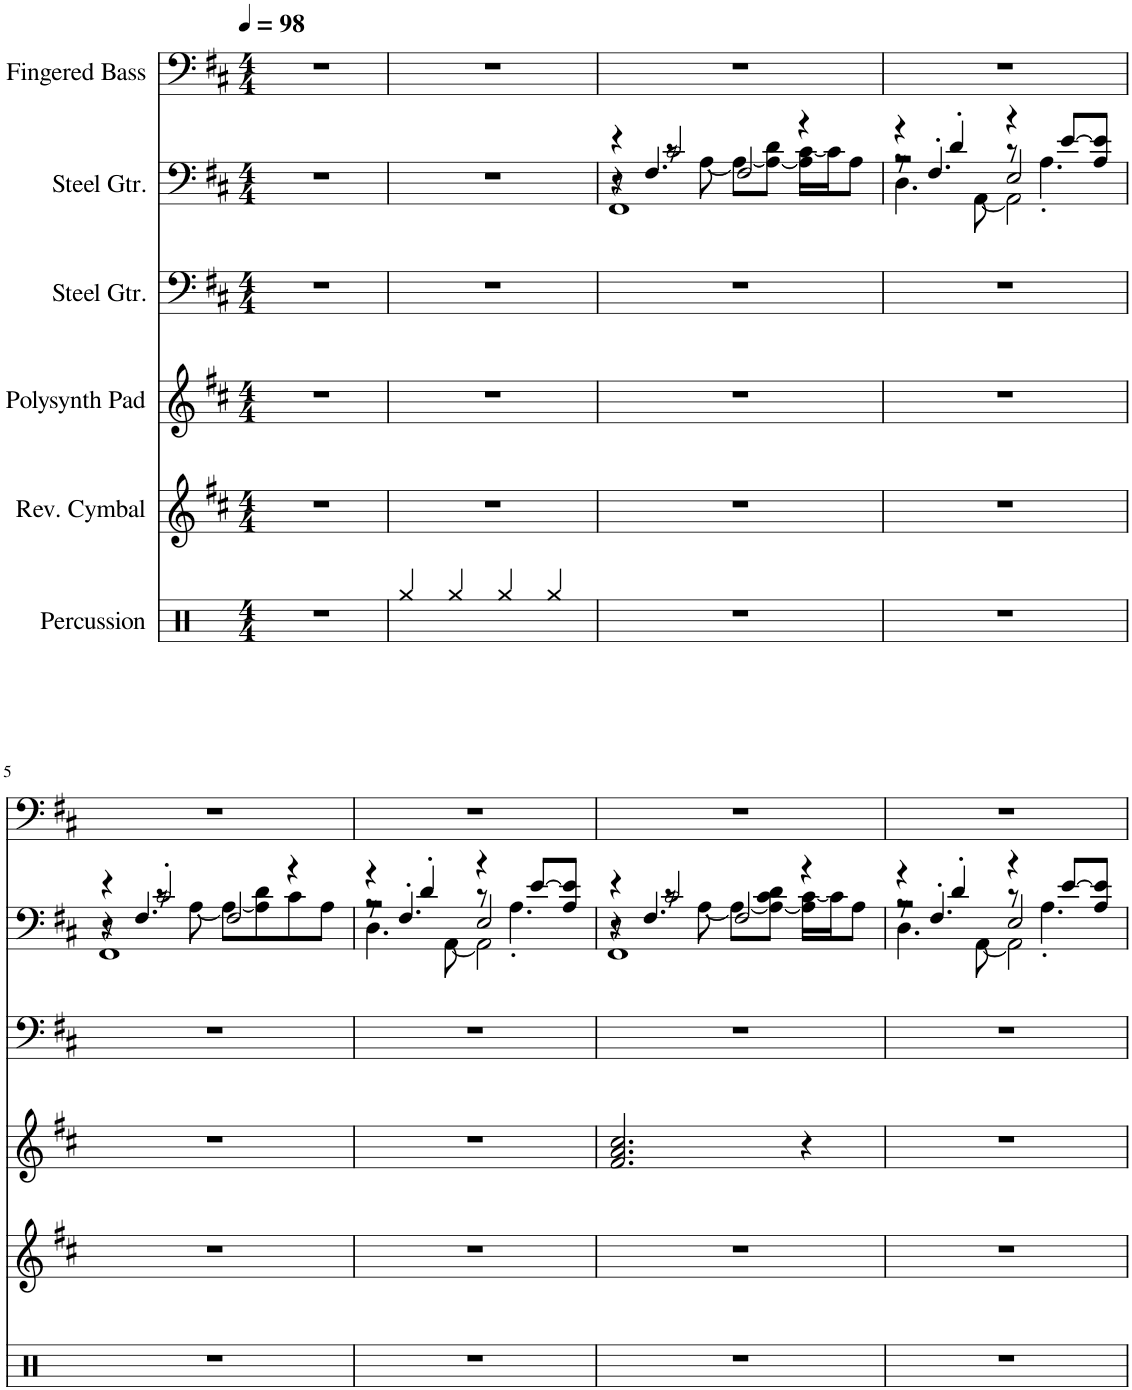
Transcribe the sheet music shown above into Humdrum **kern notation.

**kern	**kern	**kern	**kern	**kern	**kern
*part6	*part5	*part4	*part3	*part2	*part1
*staff6	*staff5	*staff4	*staff3	*staff2	*staff1
*I"Percussion	*I"Rev. Cymbal	*I"Polysynth Pad	*I"Steel Gtr.	*I"Steel Gtr.	*I"Fingered Bass
*clefX	*clefG2	*clefG2	*clefF4	*clefF4	*clefF4
*k[]	*k[f#c#]	*k[f#c#]	*k[f#c#]	*k[f#c#]	*k[f#c#]
*M4/4	*M4/4	*M4/4	*M4/4	*M4/4	*M4/4
*MM98	*MM98	*MM98	*MM98	*MM98	*MM98
=1	=1	=1	=1	=1	=1
1r	1r	1r	1r	1r	1r
=2	=2	=2	=2	=2	=2
4Rgg/	1r	1r	1r	1r	1r
4Rgg/	.	.	.	.	.
4Rgg/	.	.	.	.	.
4Rgg/	.	.	.	.	.
=3	=3	=3	=3	=3	=3
*	*	*	*	*^	*
*	*	*	*	*	*^	*
*	*	*	*	*	*	*^	*
1r	1r	1r	1r	4r	4r	8r	1FF#	1r
.	.	.	.	.	.	4.F#/	.	.
.	.	.	.	2c#/	8r	.	.	.
.	.	.	.	.	[8A\	.	.	.
.	.	.	.	.	8A\L_	2F#/	.	.
.	.	.	.	.	8A\_ 8d\J	.	.	.
.	.	.	.	4r	16A\] [16c#\LL	.	.	.
.	.	.	.	.	16c#\J]	.	.	.
.	.	.	.	.	8A\J	.	.	.
=4	=4	=4	=4	=4	=4	=4	=4	=4
1r	1r	1r	1r	4r	2r	8r	4.D\	1r
.	.	.	.	.	.	4.F#'/	.	.
.	.	.	.	4d'/	.	.	.	.
.	.	.	.	.	.	.	[8AA\	.
.	.	.	.	4r	8r	2E/	2AA\]	.
.	.	.	.	.	4.A'\	.	.	.
.	.	.	.	[8e/L	.	.	.	.
.	.	.	.	8A/ 8e/]J	.	.	.	.
!!LO:LB:g=z
=5	=5	=5	=5	=5	=5	=5	=5	=5
1r	1r	1r	1r	4r	4r	8r	1FF#	1r
.	.	.	.	.	.	4.F#/	.	.
.	.	.	.	2c#'/	8r	.	.	.
.	.	.	.	.	[8A\	.	.	.
.	.	.	.	.	8A\L_	2F#/	.	.
.	.	.	.	.	8A\] 8d\	.	.	.
.	.	.	.	4r	8c#\	.	.	.
.	.	.	.	.	8A\J	.	.	.
=6	=6	=6	=6	=6	=6	=6	=6	=6
1r	1r	1r	1r	4r	2r	8r	4.D\	1r
.	.	.	.	.	.	4.F#'/	.	.
.	.	.	.	4d'/	.	.	.	.
.	.	.	.	.	.	.	[8AA\	.
.	.	.	.	4r	8r	2E/	2AA\]	.
.	.	.	.	.	4.A'\	.	.	.
.	.	.	.	[8e/L	.	.	.	.
.	.	.	.	8A/ 8e/]J	.	.	.	.
=7	=7	=7	=7	=7	=7	=7	=7	=7
1r	1r	2.f#/ 2.a/ 2.cc#/	1r	4r	4r	8r	1FF#	1r
.	.	.	.	.	.	4.F#/	.	.
.	.	.	.	2c#/	8r	.	.	.
.	.	.	.	.	[8A\	.	.	.
.	.	.	.	.	8A\L_	2F#/	.	.
.	.	.	.	.	8A\_ 8c#\ 8d\J	.	.	.
.	.	4r	.	4r	16A\] [16c#\LL	.	.	.
.	.	.	.	.	16c#\J]	.	.	.
.	.	.	.	.	8A\J	.	.	.
=8	=8	=8	=8	=8	=8	=8	=8	=8
1r	1r	1r	1r	4r	2r	8r	4.D\	1r
.	.	.	.	.	.	4.F#'/	.	.
.	.	.	.	4d'/	.	.	.	.
.	.	.	.	.	.	.	[8AA\	.
.	.	.	.	4r	8r	2E/	2AA\]	.
.	.	.	.	.	4.A'\	.	.	.
.	.	.	.	[8e/L	.	.	.	.
.	.	.	.	8A/ 8e/]J	.	.	.	.
*	*	*	*	*v	*v	*v	*v	*
=	=	=	=	=	=
*-	*-	*-	*-	*-	*-
